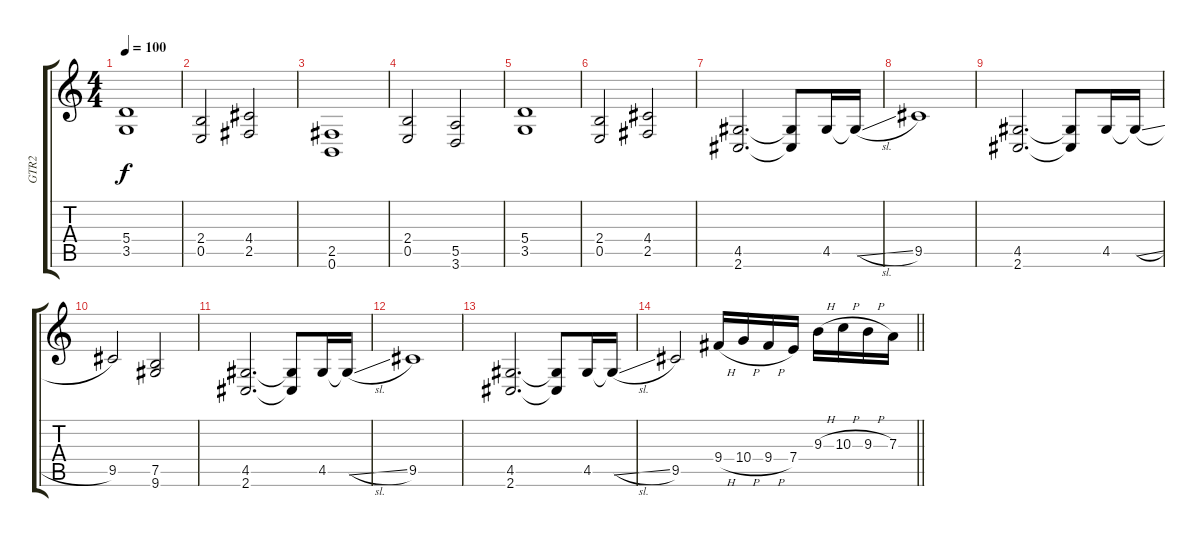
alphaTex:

\track ("GTR2" "GTR2") {instrument distortionguitar}
\staff {score tabs}
\tuning (B3 Gb3 D3 A2 E2 B1) {hide}
\ts (4 4)
\tempo 100
\clef g2
\ks c
(5.4 3.5).1{dy f} |
(2.4 0.5).2 (4.4 2.5).2 |
(2.5 0.6).1 |
(2.4 0.5).2 (5.5 3.6).2 |
(5.4 3.5).1 |
(2.4 0.5).2 (4.4 2.5).2 |
(4.5 2.6).2{d} (4.5{t} 2.6{t}).8 4.5.16 4.5{sl t}.16 |
9.5.1 |
(4.5 2.6).2{d} (4.5{t} 2.6{t}).8 4.5.16 4.5{sl t}.16 |
9.5.2 (7.5 9.6).2 |
(4.5 2.6).2{d} (4.5{t} 2.6{t}).8 4.5.16 4.5{sl t}.16 |
9.5.1 |
(4.5 2.6).2{d} (4.5{t} 2.6{t}).8 4.5.16 4.5{sl t}.16 |
\barLineRight lightlight
9.5.2 9.4{h}.16 10.4{h}.16 9.4{h}.16 7.4.16 9.3{h}.16 10.3{h}.16 9.3{h}.16 7.3.16
